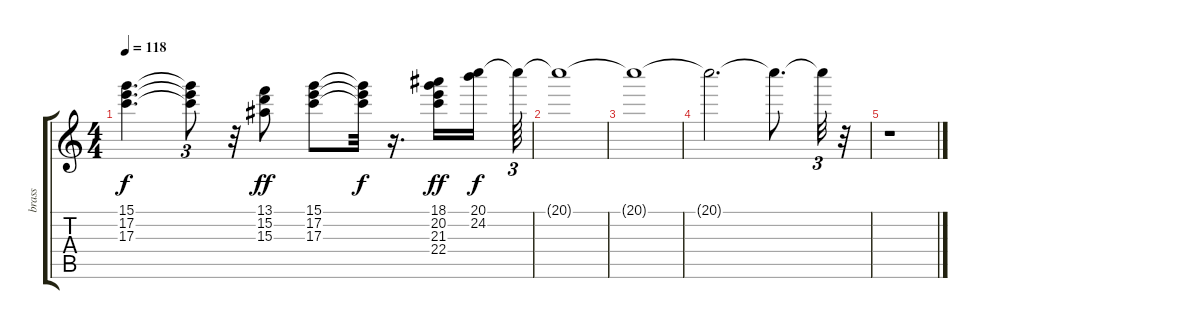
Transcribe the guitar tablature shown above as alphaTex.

\track ("brass   " "brass   ") {instrument acousticguitarsteel}
\staff {score tabs}
\tuning (E4 B3 G3 D3 A2 E2) {hide}
\ts (4 4)
\tempo 118
\clef g2
\ks c
(15.1{t} 17.2{t} 17.3{t}).4{d dy f} (15.1{t} 17.2{t} 17.3{t}).8{tu (3 2)} r.32 (13.1 15.2 15.3).8{dy ff} (15.1 17.2 17.3).8 (15.1{t} 17.2{t} 17.3{t}).32{dy f} r.16{d} (18.1 20.2 21.3 22.4).16{dy ff} (20.1 24.2).16{dy f} 20.1{t}.64{tu (3 2)} |
20.1{t}.1 |
20.1{t}.1 |
20.1{t}.2{d} 20.1{t}.8{d} 20.1{t}.32{tu (3 2)} r.32 |
r.1
